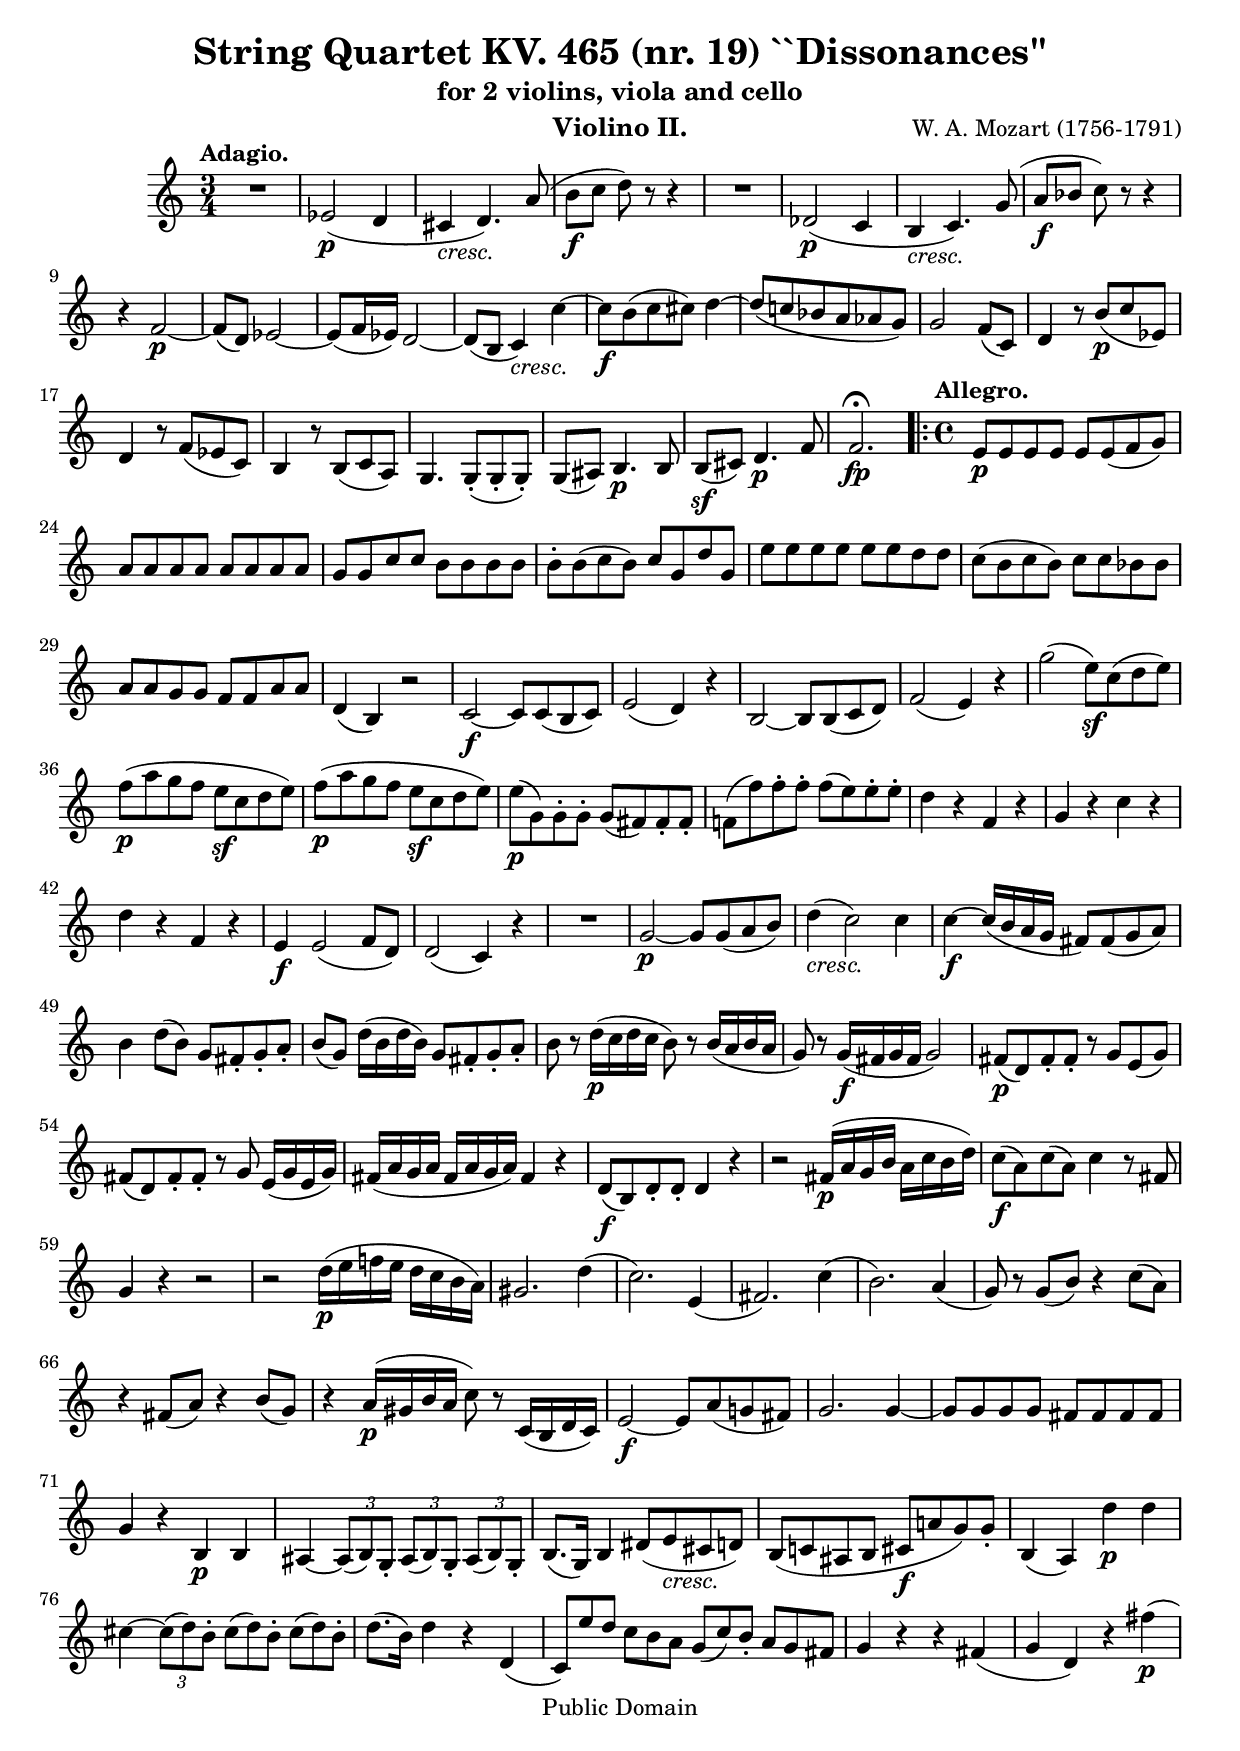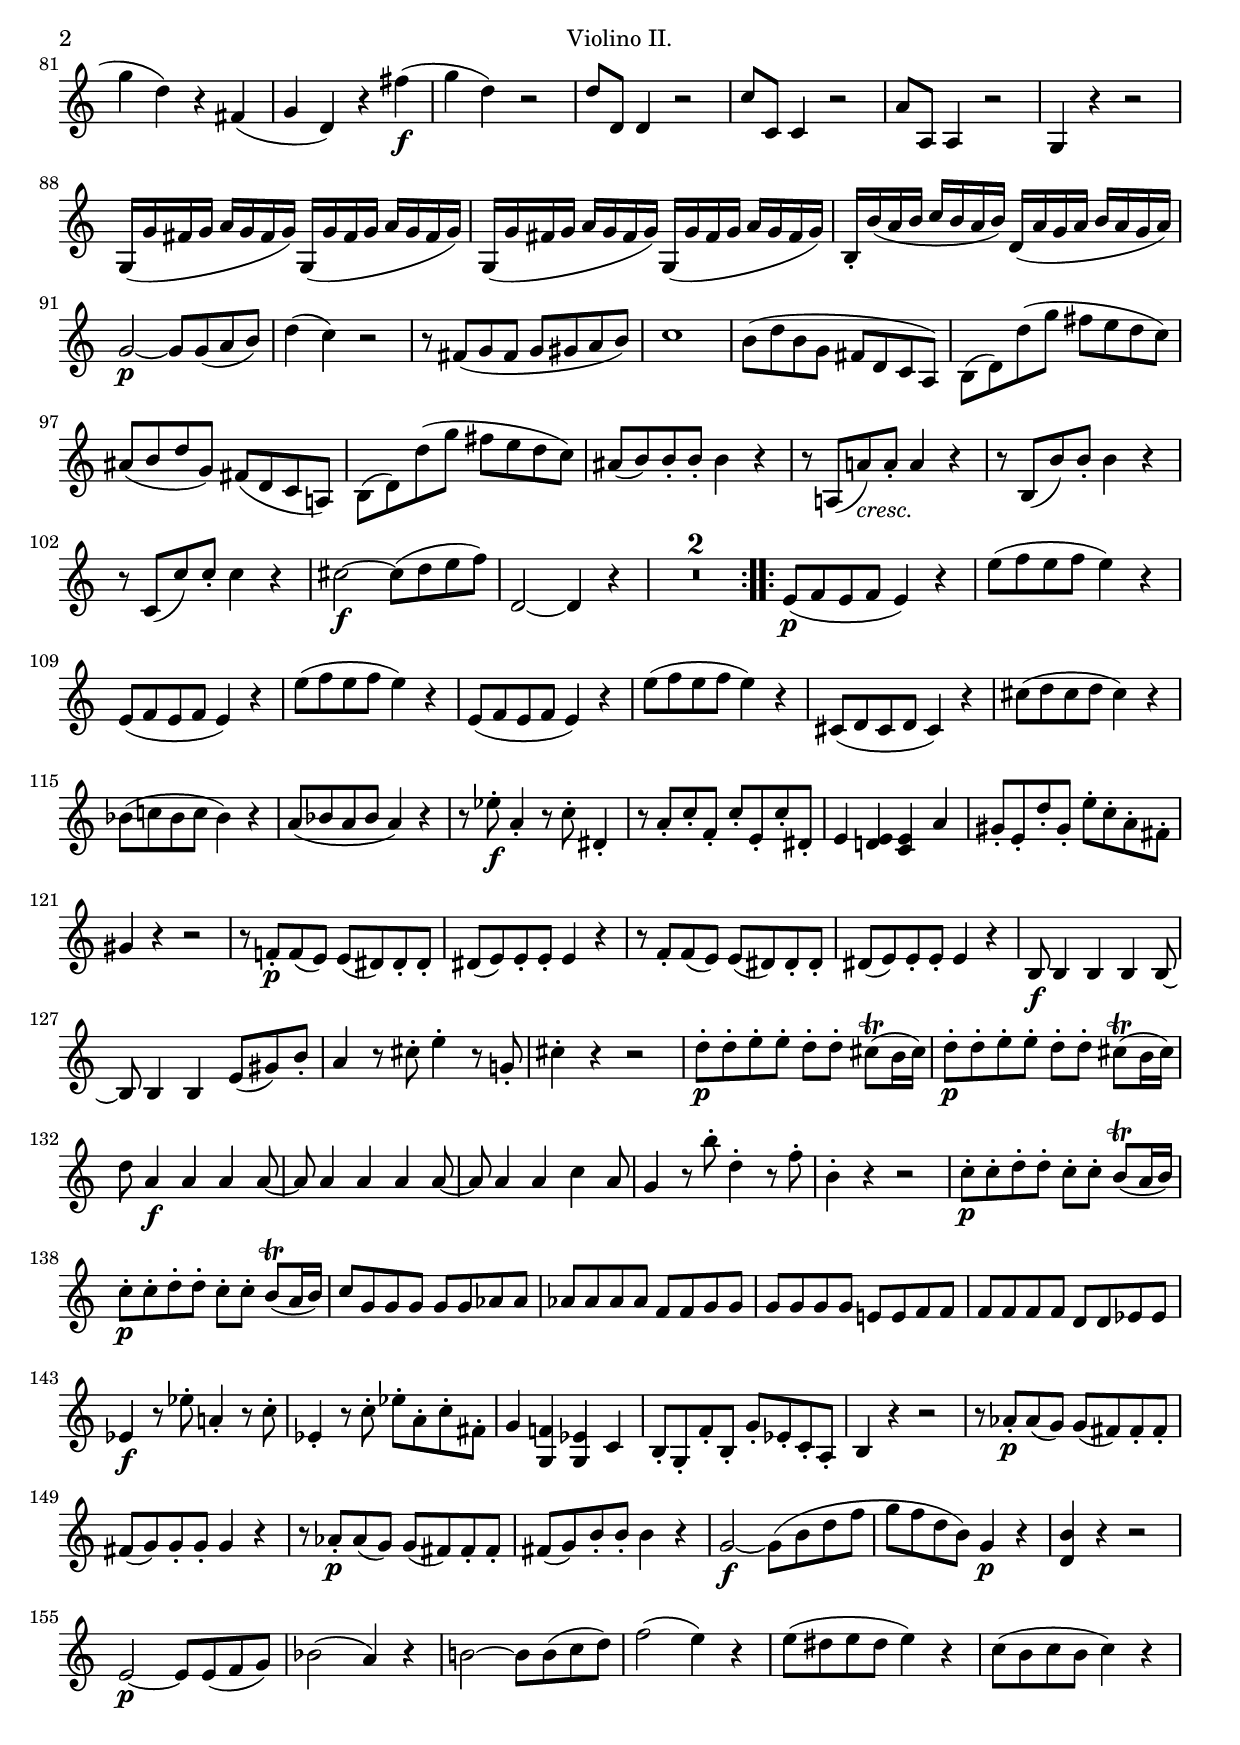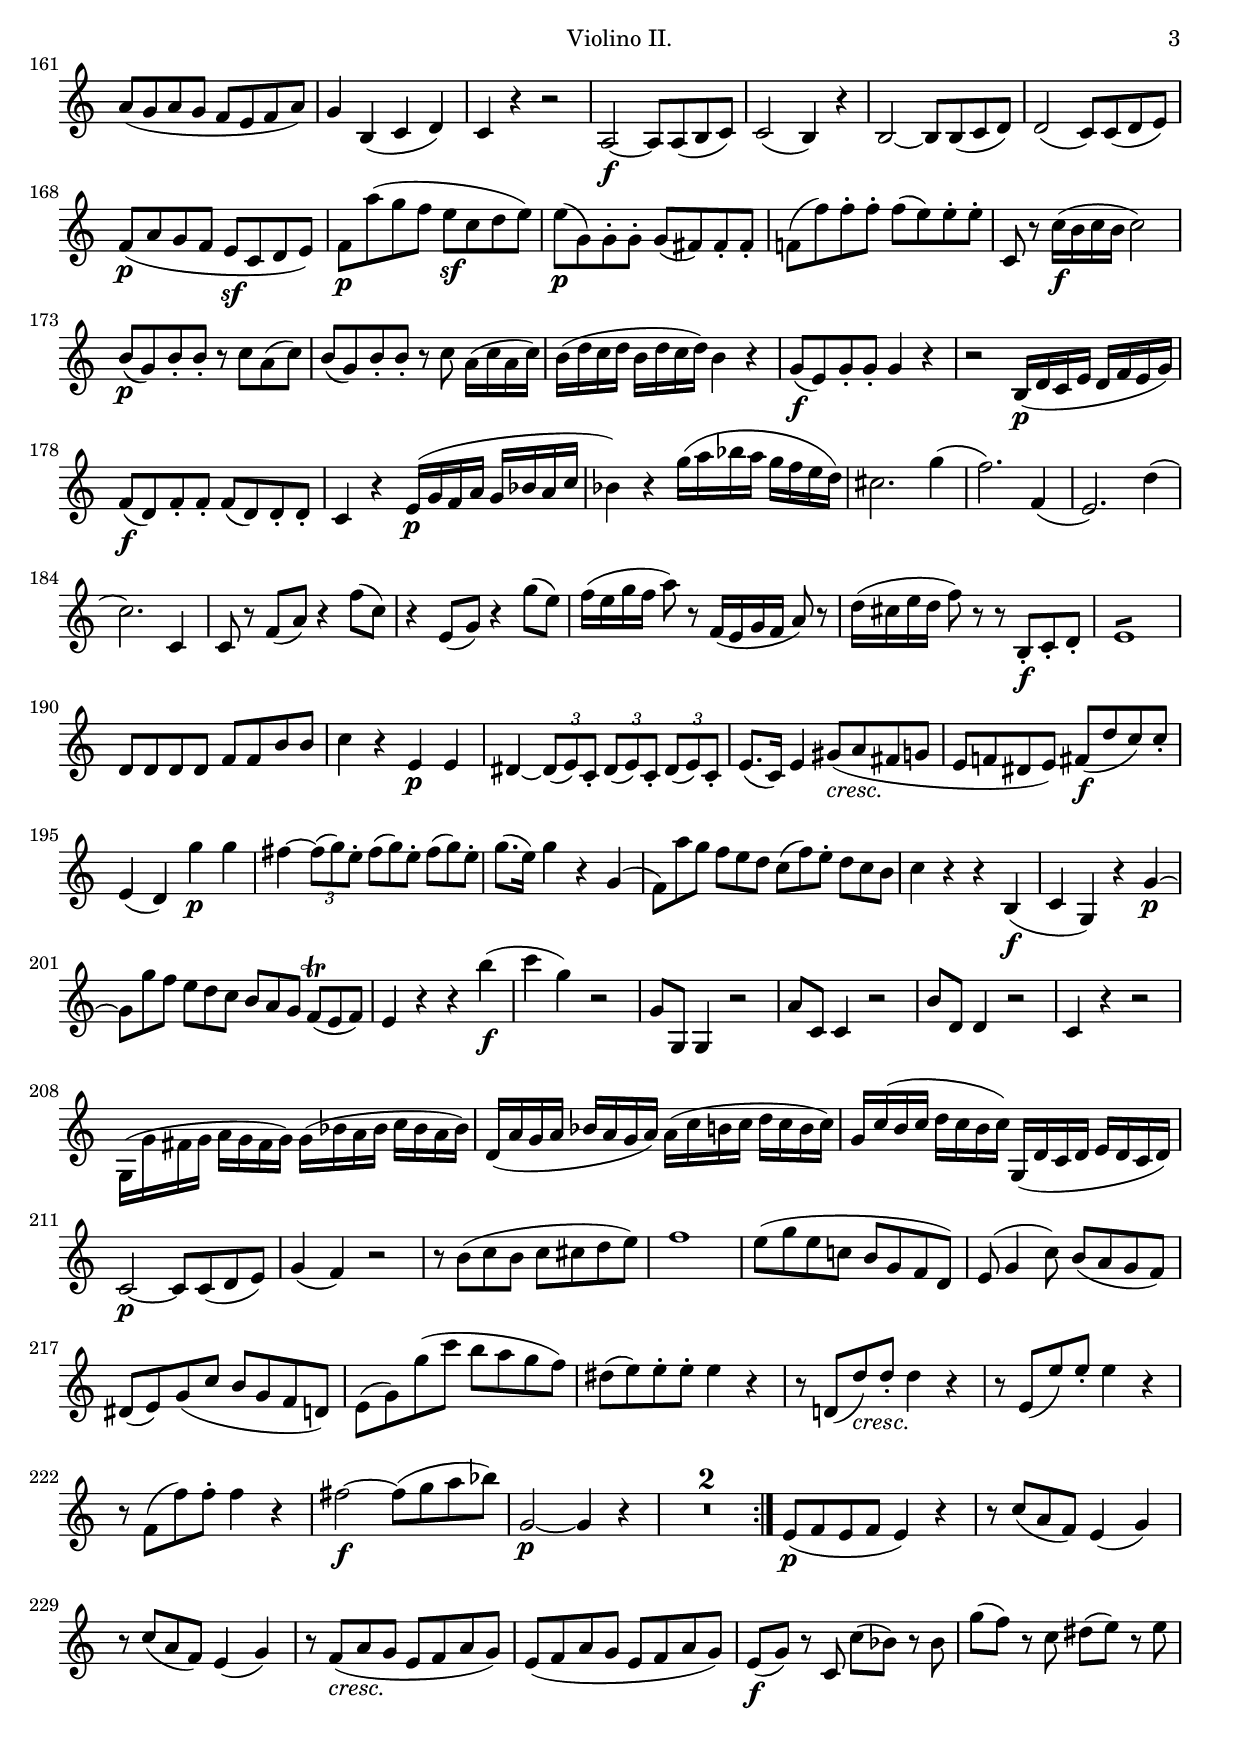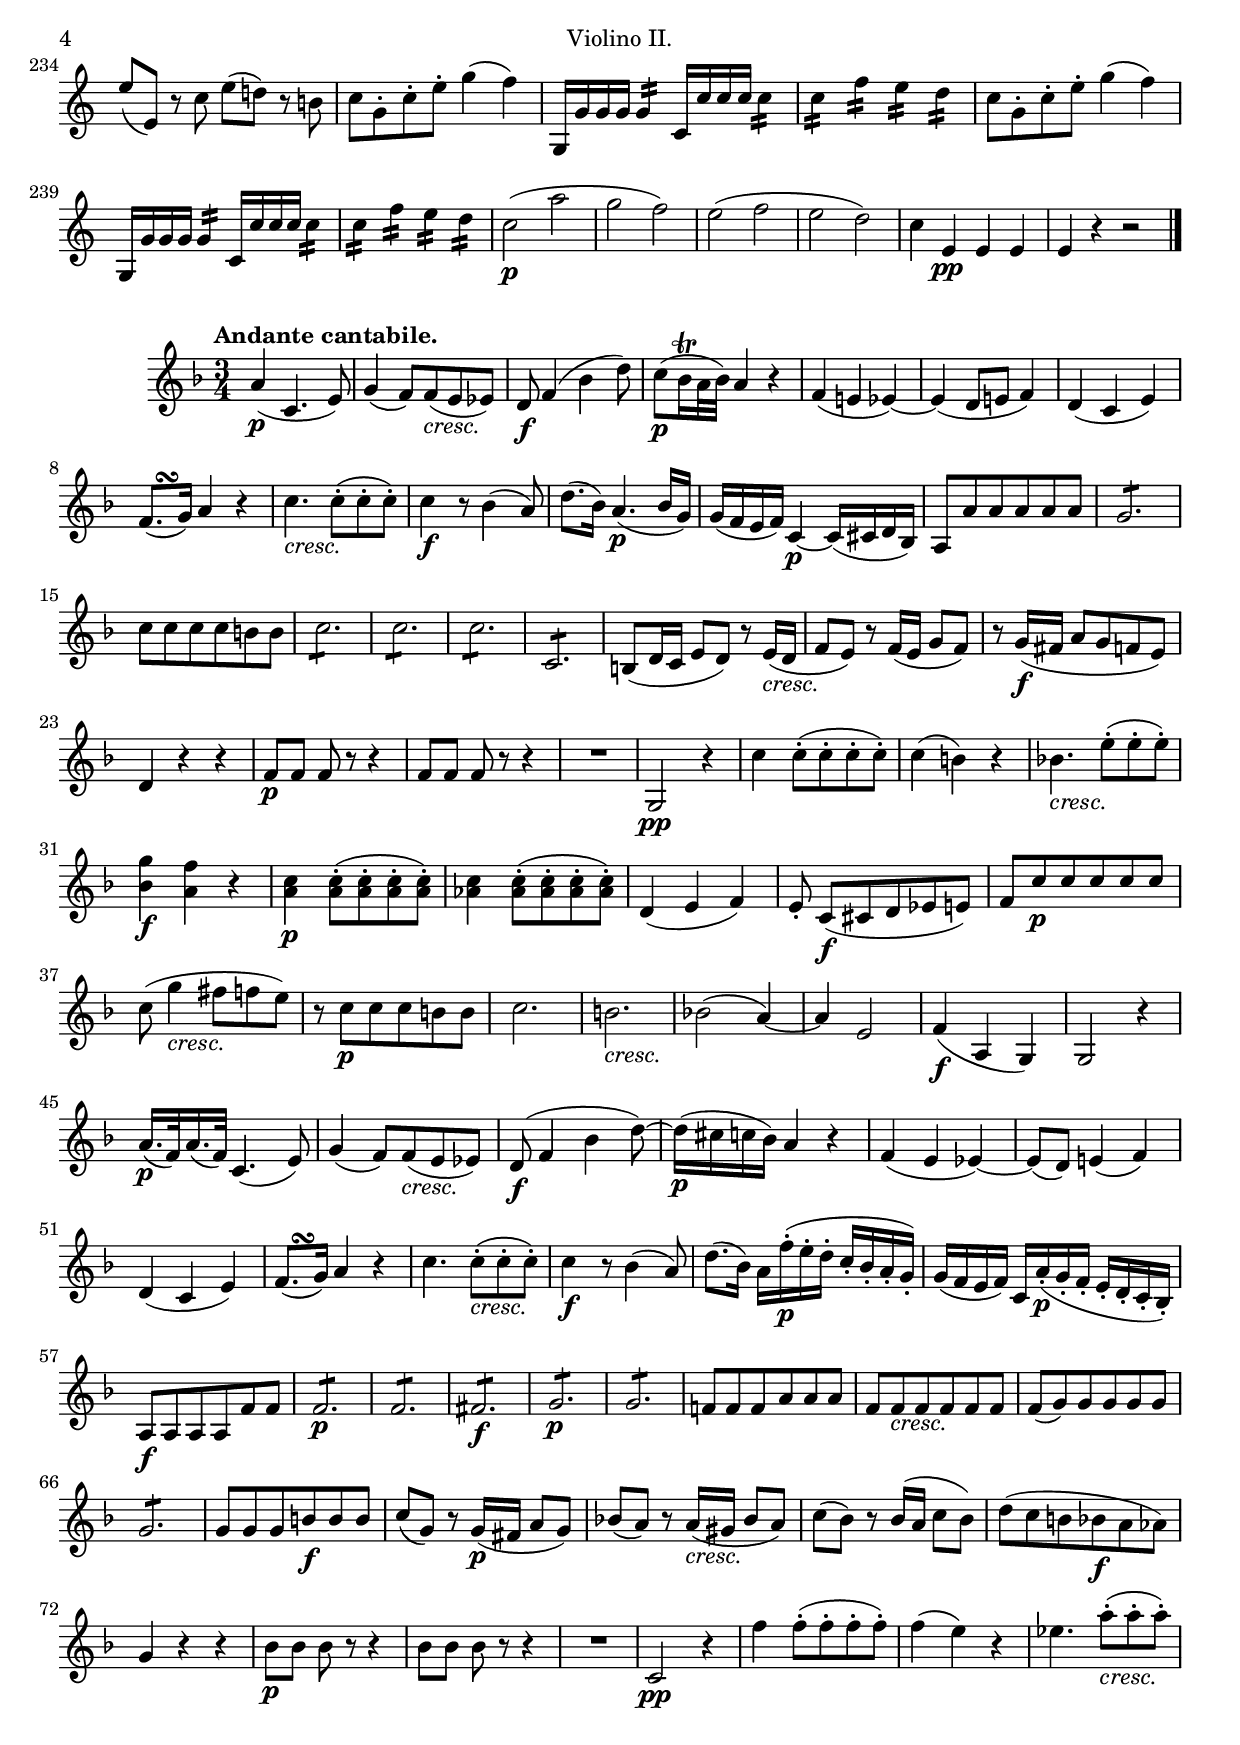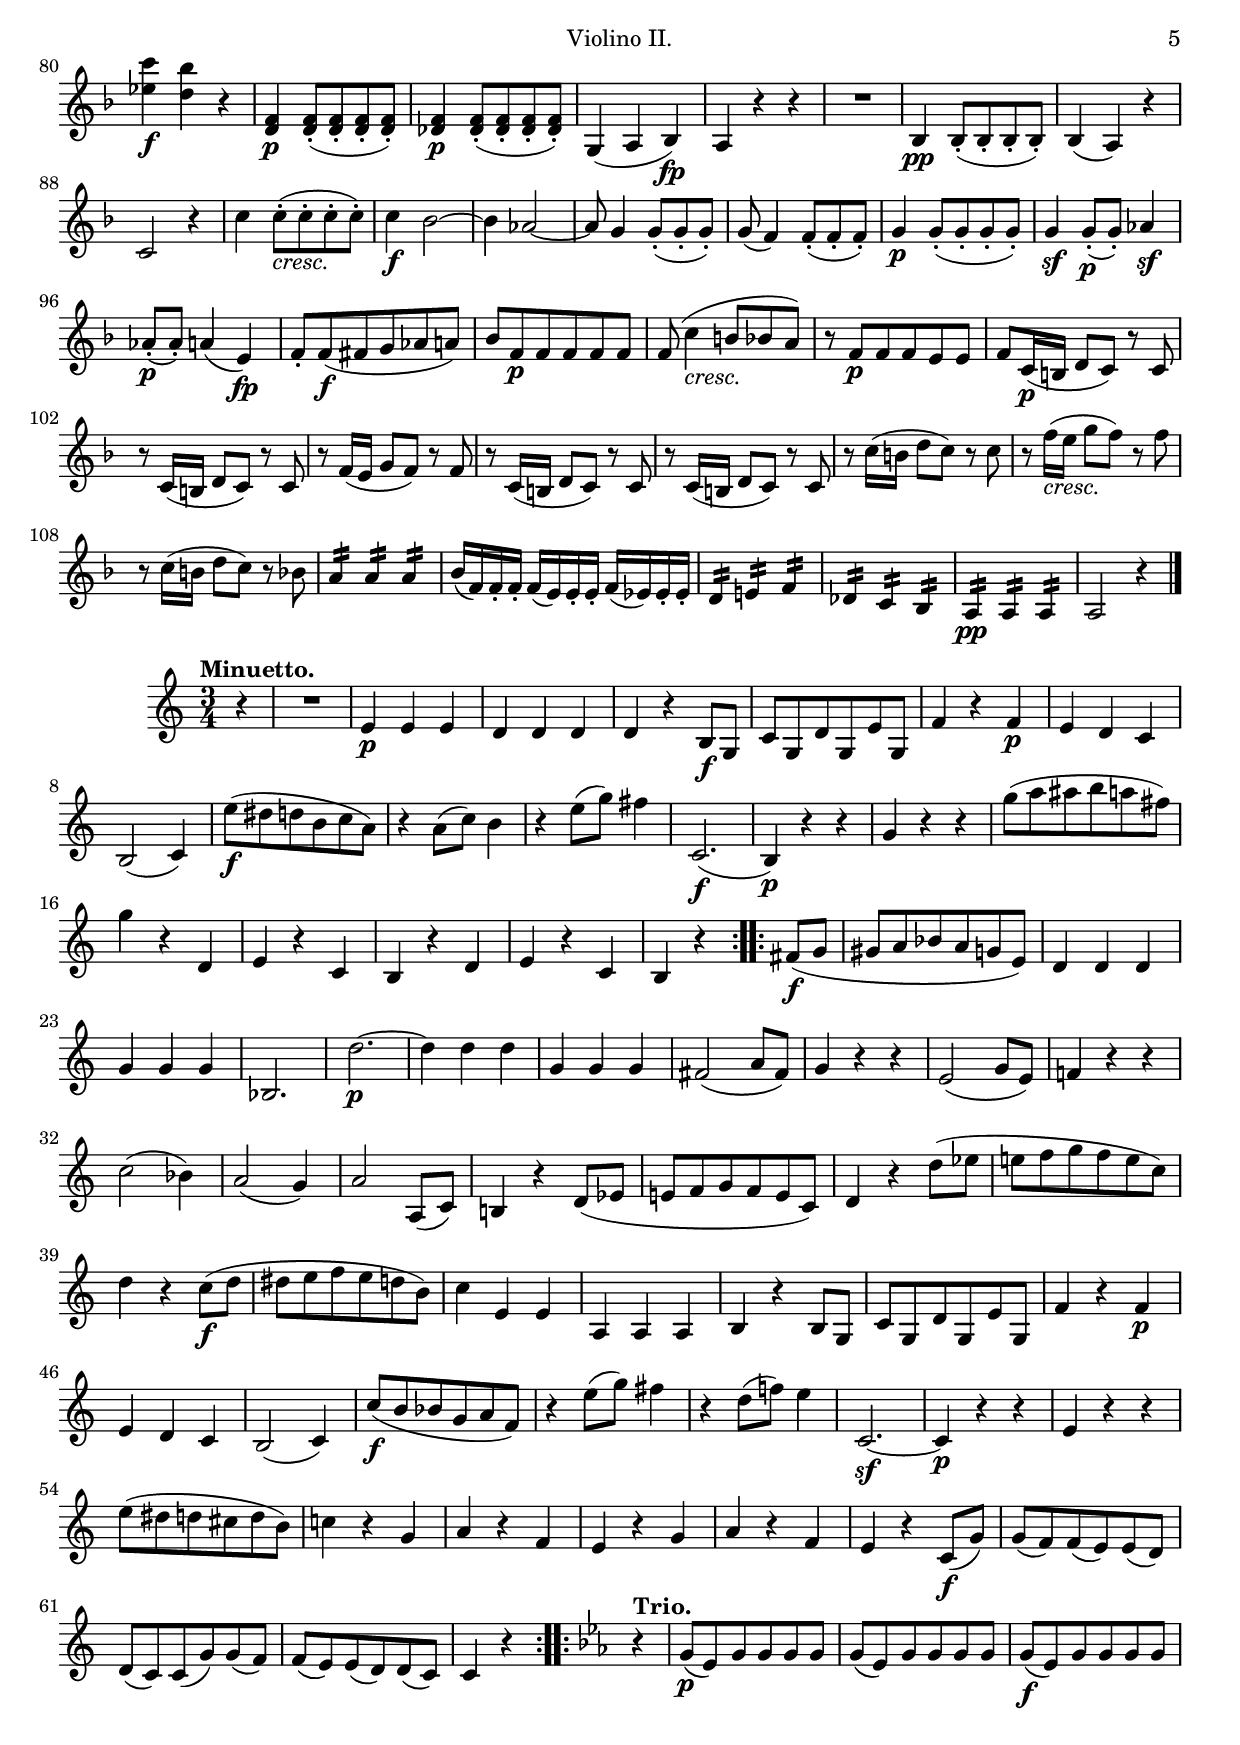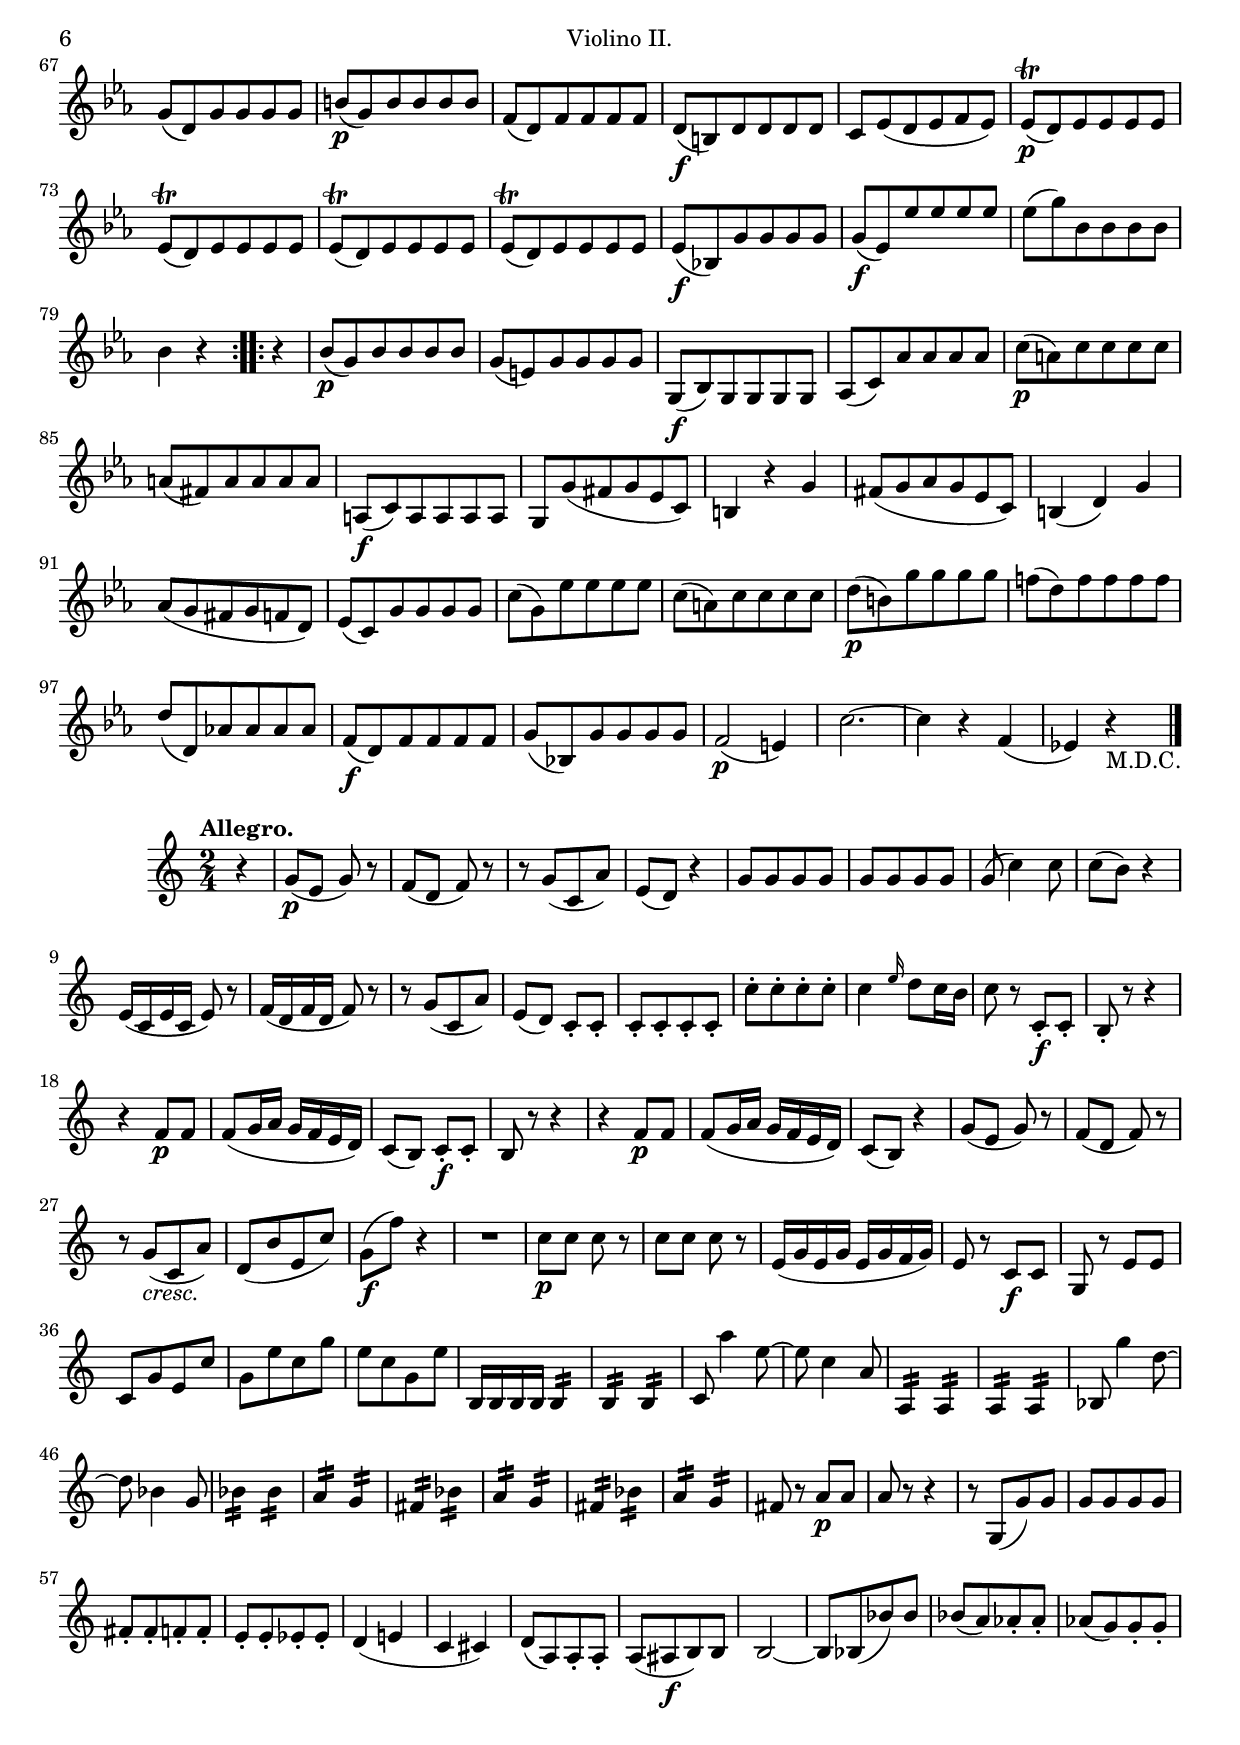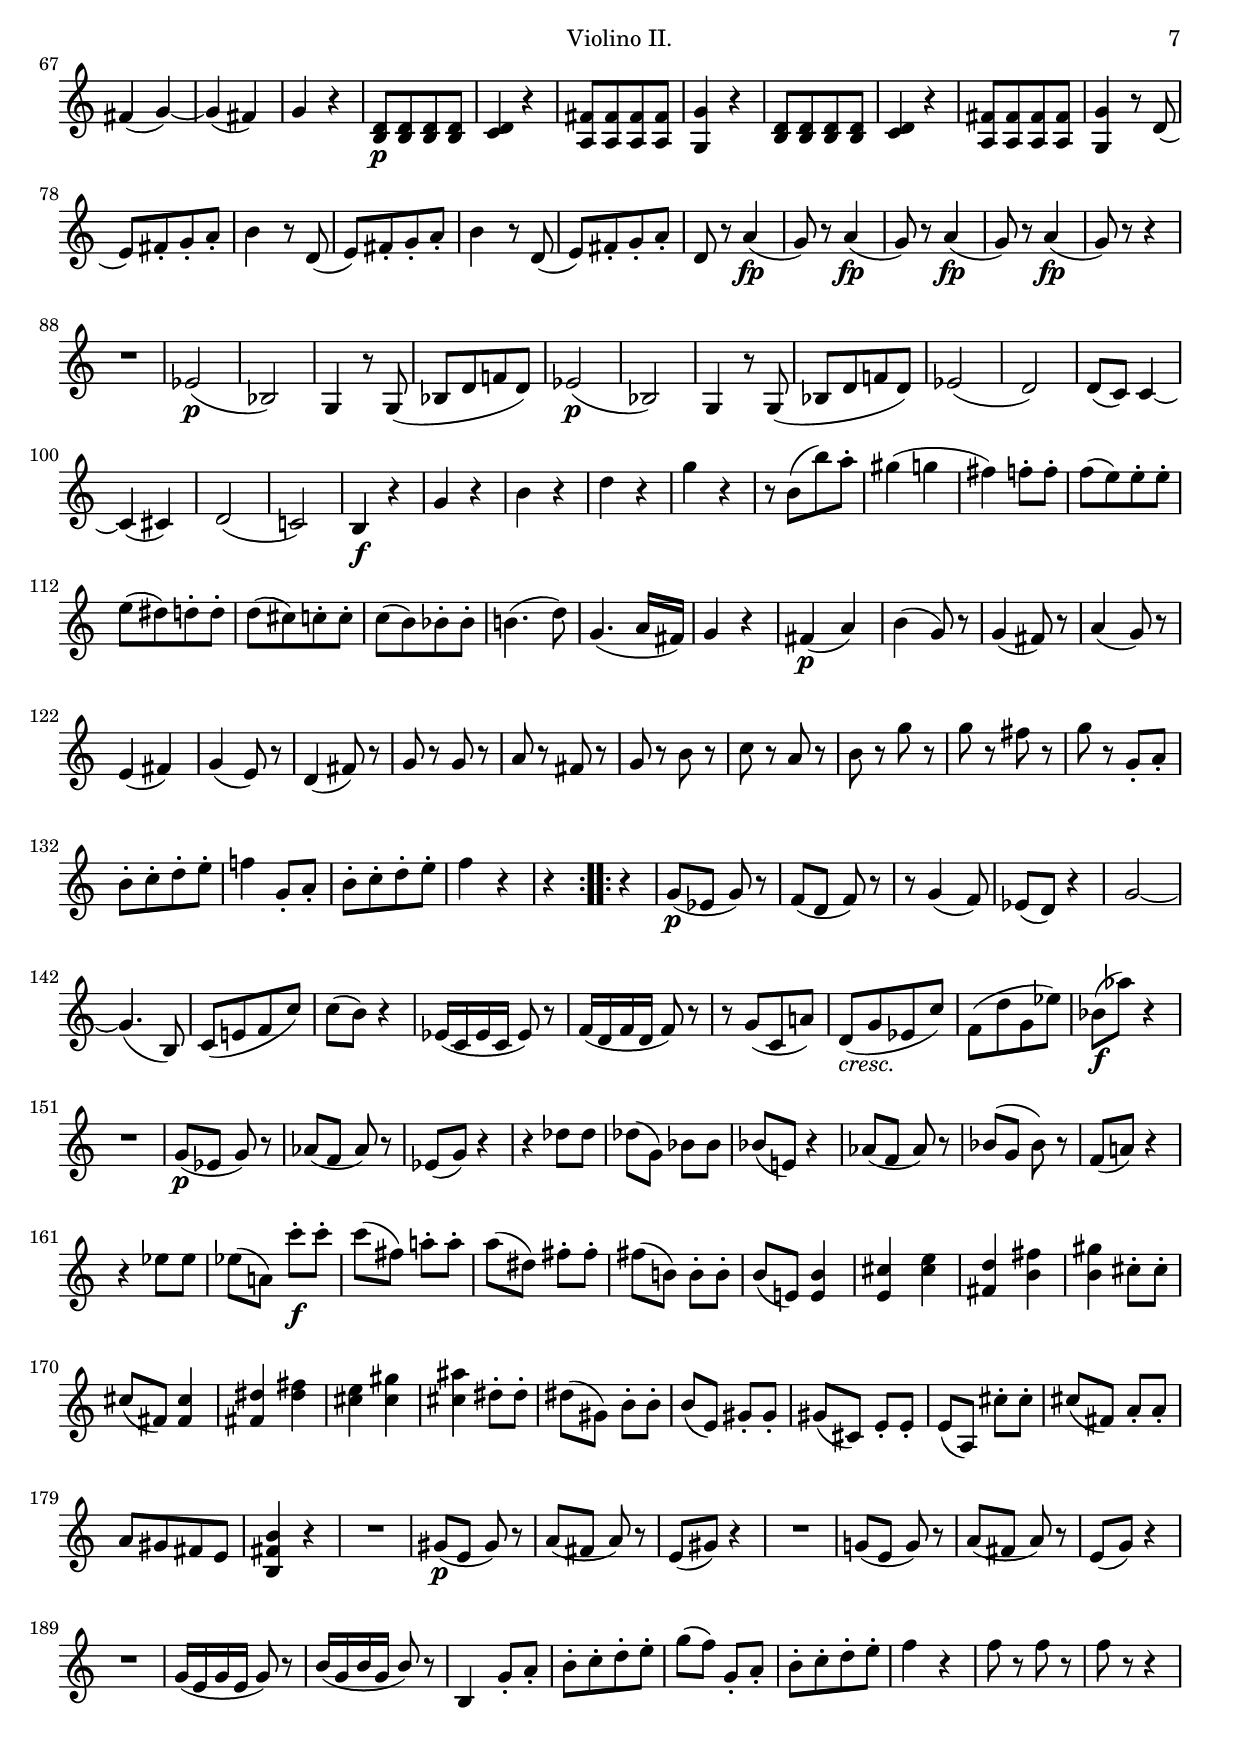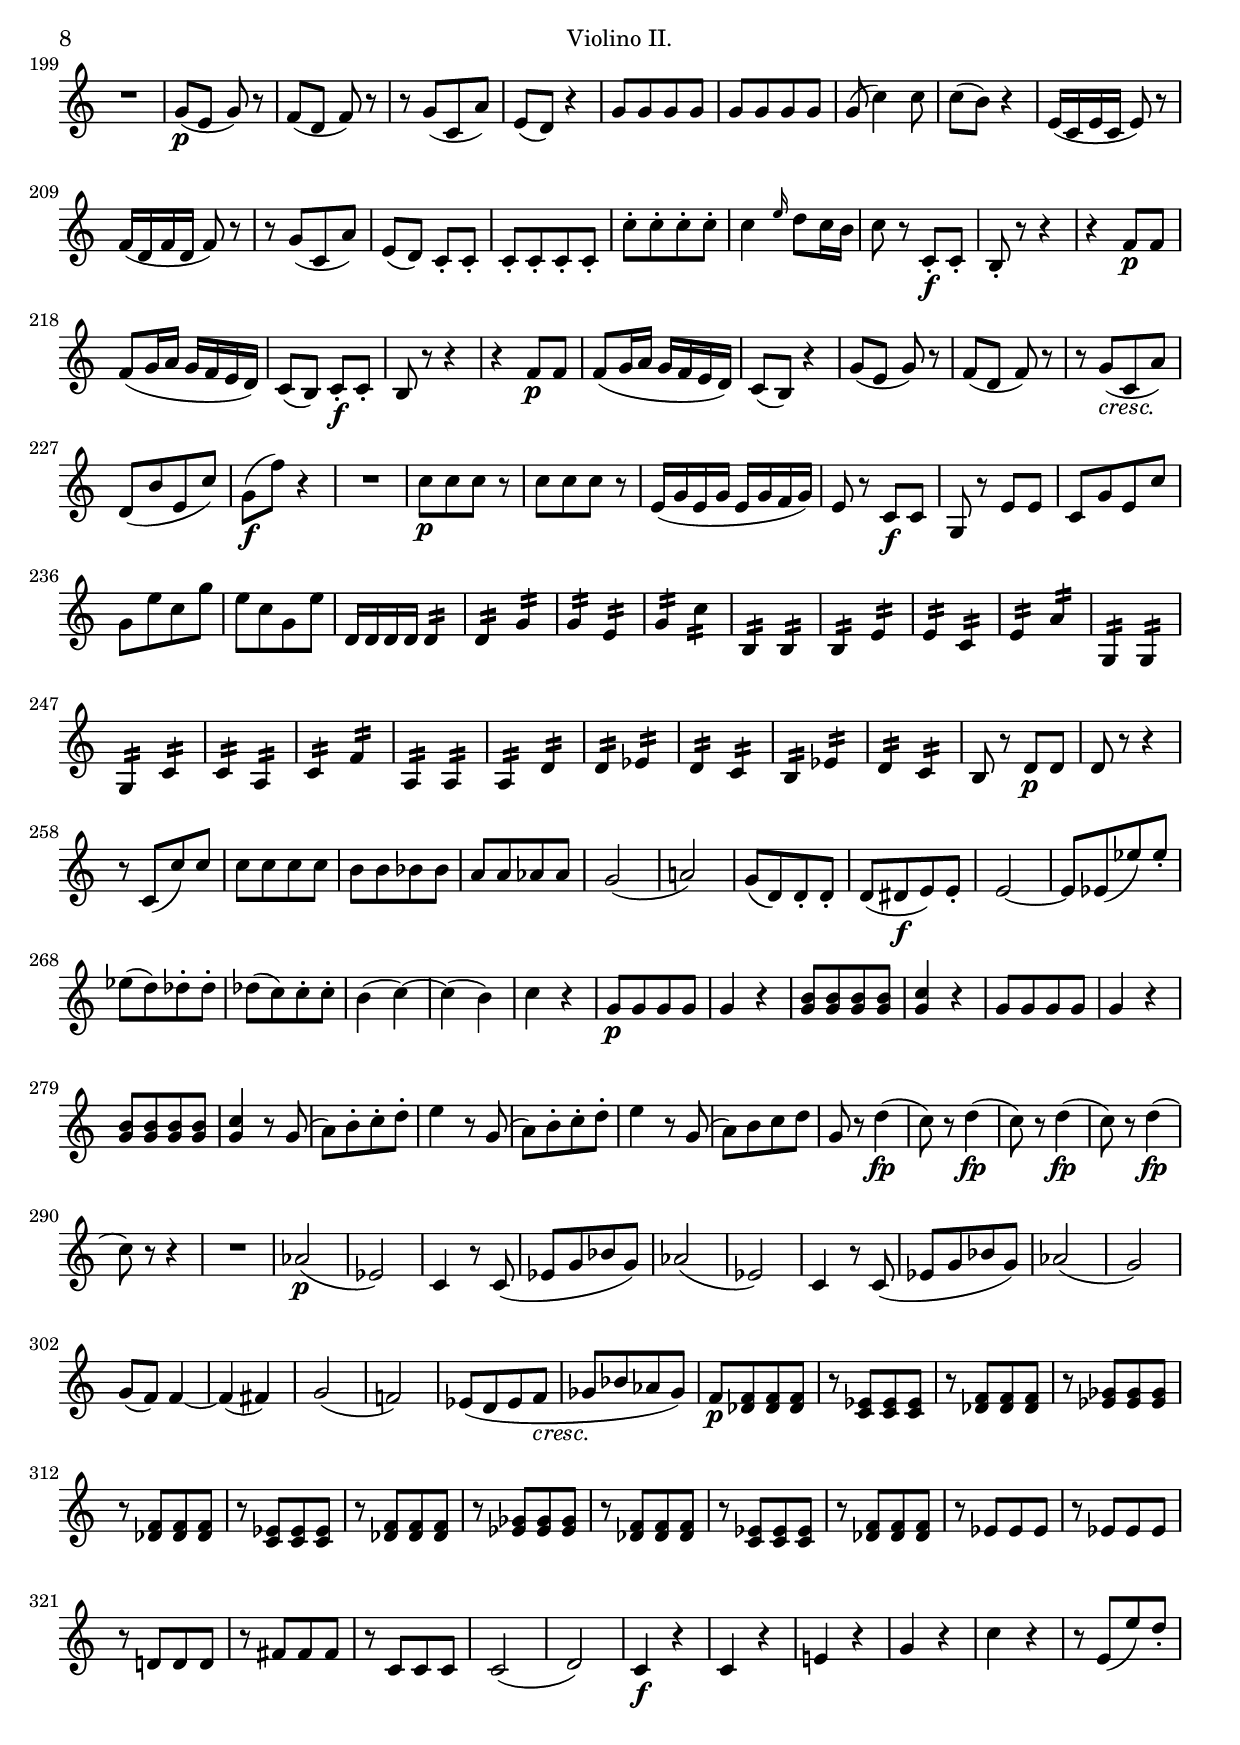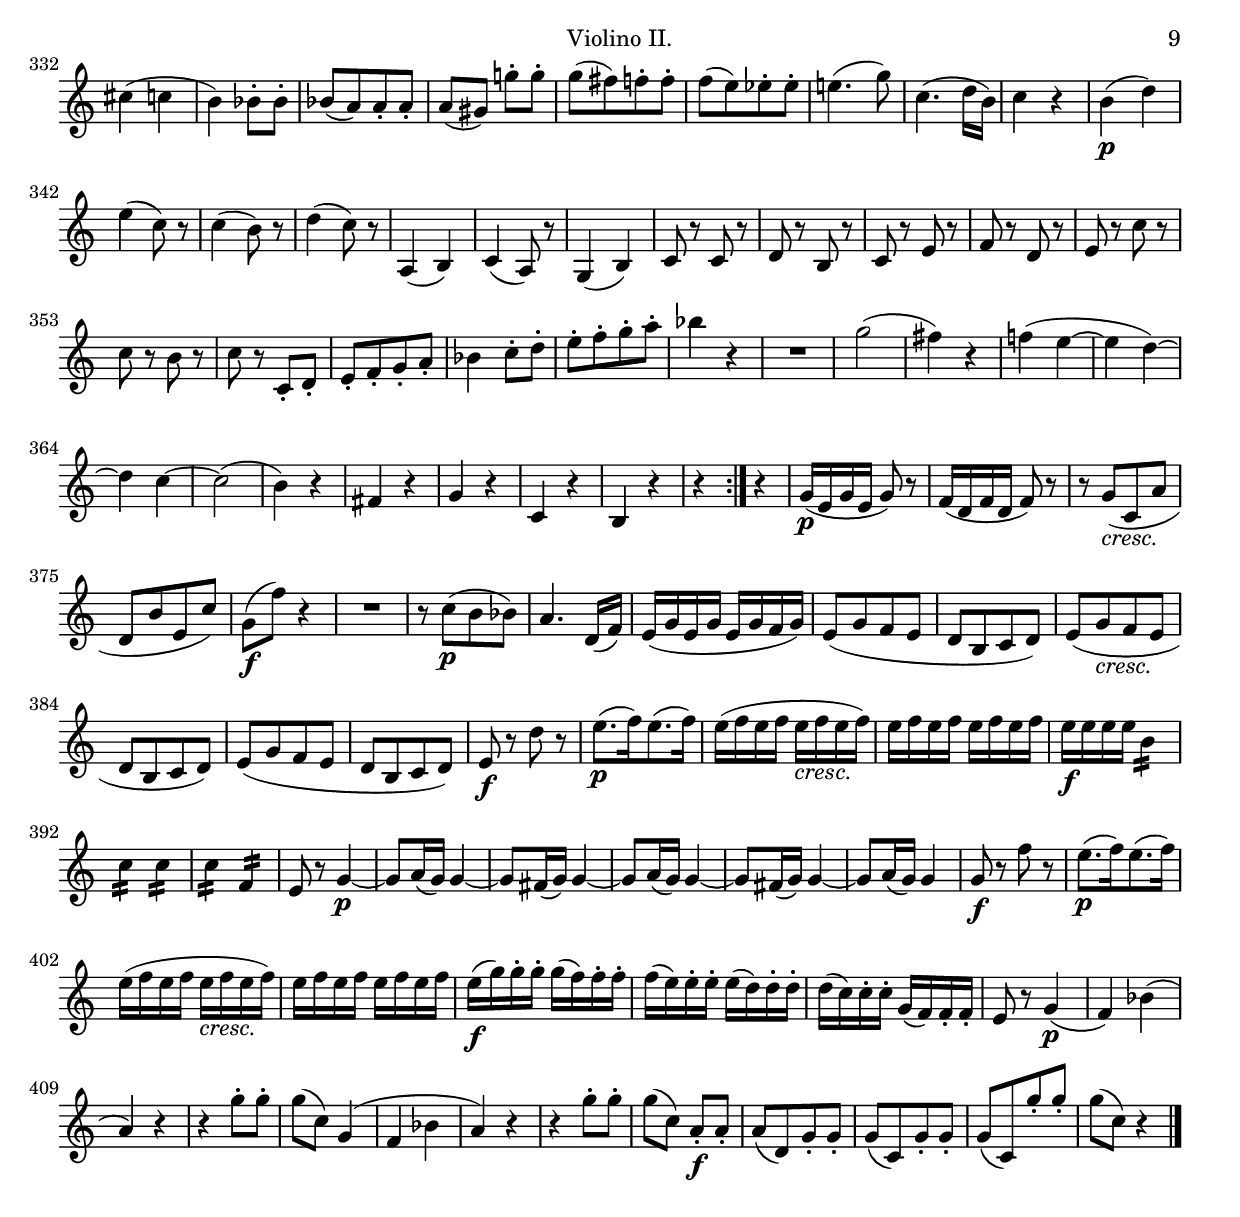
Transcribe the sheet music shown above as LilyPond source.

% -*- LilyPond -*-

\version "2.16.0"

\include "defs.ily"

\header {
    instrument = "Violino II."
}

\layout {
    \compressFullBarRests
}

\version "2.16.0"

violinIIFirstMov =  \relative es' {
    \key c \major
    \clef violin

    \noTupletBracket
    \set tupletSpannerDuration = #(ly:make-moment 1 4)

    R2.
    |  es2(\p d4
    |  cis-\cresc  d4.) a'8(
    |  b[\f c]  d) r r4
    | R2.
    |  des,2(\p c4
    |  b-\cresc  c4.) g'8(
    |  a[\f bes]  c) r r4
    | r4 f,2\p ~

% 10
    |  f8[(  d)] es2 ~
    |  es8[( f16  es)] d2 ~
    |  d8[( b]   c4)-\cresc c' ~
    |  c8[\f b( c  cis)] d4 ~
    |  d8[( c! bes a as  g)]
    | g2  f8[(  c)]
    | d4 r8  b'[(\p c  es,)]
    | d4 r8  f[( es  c)]
    | b4 r8  b[( c  a)]
    | g4.   g8[(-. g-.  g)-.]

% 20
    |  g[(  ais)] b4.\p b8
    |  b[(\sf  cis)] d4.\p f8
    | f2.\fp\fermata

    \time 4/4

    \repeat volta 2 {
        |  e8[\p e e e]  e[ e( f  g)]
	|  a[ a a a]  a[ a a a]
	|  g[ g c c]  b[ b b b]
	|  b8[-. b( c  b)]  c[ g d' g,]
	|  e'[ e e e]  e[ e d d]
	|  c8[( b c  b)]  c[ c bes bes]
	|  a[ a g g]  f[ f a a]

% 30
	| d,4(  b) r2
	| c2\f ~  c8[ c( b  c)]
	| e2(  d4) r
	| b2 ~  b8[ b( c  d)]
	| f2(  e4) r
	| g'2(   e8)[\sf c( d  e)]
	|  f[(\p a g f]  e[\sf c d  e)]
	|  f[(\p a g f]  e[\sf c d  e)]
	|  e[(\p  g,) g-. g-.]  g[(  fis) fis-. fis-.]
	|  f![(  f') f-. f-.]  f[(  e) e-. e-.]

% 40
	| d4 r f, r
	| g r c r
	| d r f, r
	| e\f e2(  f8[  d)]
	| d2(  c4) r
	| R1
	| g'2\p ~  g8[ g( a  b)]
	|  d4(-\cresc  c2) c4
	| c\f ~  c16[( b a g]   fis8)[ fis( g  a)]
	| b4  d8[(  b)]  g[ fis-. g-. a-.]

% 50
	|  b[(  g)]  d'16[( b d  b)]  g8[ fis-. g-. a-.]
	| b r  d16[(\p c d c]  b8) r  b16[( a b a]
	|  g8) r   g16[(\f fis g fis]  g2)
	|   fis8[(\p   d) fis-. fis-.] r  g[ e(  g)]
	|  fis[(  d) fis-. fis-.] r g  e16[( g e  g)]
	|  fis[( a g a]  fis[ a g  a)] fis4 r
	|   d8[(\f  b) d-. d-.] d4 r
	| r2  fis16[(\p a g b]  a[ c b  d)]
	|  c8[(\f  a) c(  a)] c4 r8 fis,
	| g4 r r2

% 60
	| r2  d'16[(\p e f! e]  d[ c b  a)]
	| gis2. d'4(
	|  c2.) e,4(
	|  fis2.) c'4(
	|  b2.) a4(
	|  g8) r  g[(  b)] r4  c8[(  a)]
	| r4  fis8[(  a)] r4  b8[(  g)]
	| r4  a16[(\p gis b a]  c8) r  c,16[( b d  c)]
	| e2\f ~  e8[ a( g!  fis)]
	| g2. g4 ~

% 70
	|  g8[ g g g]  fis[ fis fis fis]
	| g4 r b,\p b
	| ais ~ \times 2/3 {  ais8[(  b) g-.]  ais8[(  b) g-.]  ais8[(  b) g-.] }
	|  b8.[(  g16)] b4  dis8[(  e-\cresc cis  d)]
	|  b[( c! ais b]  cis[\f a'!  g) g-.]
	| b,4(  a) d'\p d
	| cis ~ \times 2/3 {  cis8[(  d) b-.] \noTupletNum  cis[(  d) b-.]
           cis[(  d) b-.] }
	|  d8.[(  b16)] d4 r d,(
	| \times 2/3 {   c8)[ e' d]  c[ b a]  g[(  c) b-.]  a[ g fis] }
	| \tupletNum g4 r r fis(

% 80
	| g  d) r fis'(\p
	| g  d) r fis,(
	| g  d) r fis'(\f
	| g  d) r2
	|  d8[ d,] d4 r2
	|  c'8[ c,] c4 r2
	|  a'8[ a,] a4 r2
	| g4 r r2 \stemUp \slurDown
	|  g16[( g' fis g]  a[ g fis  g)]  g,[( g' fis g]  a[ g fis  g)]
	|  g,[( g' fis g]  a[ g fis  g)]  g,[( g' fis g]  a[ g fis  g)]

% 90
	|  b,[-. b'( a b]  c[ b a  b)]  d,[( a' g a]  b[ a g  a)] \slurNeutral
          \stemNeutral
	| g2\p ~  g8[ g( a  b)]
	| d4(  c) r2
	| r8  fis,[( g fis]  g[ gis a  b)]
	| c1
	|  b8[( d b g]  fis[ d c  a)]
	| \stemDown  b[(  d) d'( g]  fis[ e d  c)]  \stemNeutral
	|  ais[( b d  g,)]  fis[( d c  a!)]
	| \stemDown  b[(  d) d'( g]  fis[ e d  c)] \stemNeutral
	|  ais[(  b) b-. b-.] b4 r

% 100
	| r8  a,![(   a'!)-\cresc a-.] a4 r
	| r8  b,[(  b') b-.] b4 r
	| r8  c,[(  c') c-.] c4 r
	| cis2\f ~  cis8[( d e  f)]
	| d,2 ~ d4 r
	| R1*2
    }

    \repeat volta 2 {
        |   e8[(\p f e f]  e4) r
	|  e'8[( f e f]  e4) r
	|  e,8[( f e f]  e4) r

% 110
	|  e'8[( f e f]  e4) r
	|  e,8[( f e f]  e4) r
	|  e'8[( f e f]  e4) r
	|  cis,8[( d cis d]  cis4) r
	|  cis'8[( d cis d]  cis4) r
	|  bes8[( c! bes c]  bes4) r
	|  a8[( bes a bes]  a4) r
	| r8 es'8-.\f a,4-. r8 c-. dis,4-.
	| r8  a'[-. c-. f,-.]  c'[-. e,-. c'-. dis,-.]
	| e4 <d! e> <c e> a'

% 120
	|  gis8[-. e-. d'-. gis,-.]  e'[-. c-. a-. fis-.]
	| gis4 r r2
	| r8  f![-.\p f(  e)]  e[(  dis) dis-. dis-.]
	|  dis[(  e) e-. e-.] e4 r
	| r8  f[-. f(  e)]  e[(  dis) dis-. dis-.]
	|  dis[(  e) e-. e-.] e4 r
	| b8\f b4 b b b8 ~
	| b b4 b  e8[(  gis) b-.]
	| a4 r8 cis-. e4-. r8 g,!-.
	| cis4-. r r2

% 130
	|  d8[-.\p d-. e-. e-.]  d[-. d-.]  cis[(\trill b16  cis)]
	|  d8[-.\p d-. e-. e-.]  d[-. d-.]  cis[(\trill b16  cis)]
	| d8 a4\f a a a8 ~
	| a a4 a a a8 ~
	| a a4 a c a8
	| g4 r8 b'-. d,4-. r8 f-.
	| b,4-. r r2
	|  c8[-.\p c-. d-. d-.]  c[-. c-.]  b[(\trill a16  b)]
	|  c8[-.\p c-. d-. d-.]  c[-. c-.]  b[(\trill a16  b)]
	|  c8[ g g g]  g[ g as as]

% 140
	|  as[ as as as]  f[ f g g]
	|  g[ g g g]  e![ e f f]
	|  f[ f f f]  d[ d es es]
	| es4\f r8 es'8-. a,!4-. r8 c-.
	| es,4-. r8 c'-.  es[-. a,-. c-. fis,-.]
	| g4 <g, f'!> <g es'> c
	|  b8[-. g-. f'-. b,-.]  g'[-. es-. c-. a-.]
	| b4 r r2
	| r8  as'8[-.\p as(  g)]  g[(  fis) fis-. fis-.]
	|  fis[(  g) g-. g-.] g4 r

% 150
	| r8  as8[-.\p as(  g)]  g[(  fis) fis-. fis-.]
	|  fis[(  g) b-. b-.] b4 r
	| g2\f ~  g8[( b d f]
	|  g[ f d  b)] g4\p r
	| <d b'> r r2
	| e2\p ~  e8[ e( f  g)]
	| bes2(  a4) r
	| b!2 ~  b8[ b( c  d)]
	| f2(  e4) r
	|  e8[( dis e dis]  e4) r

% 160
	|  c8[( b c b]  c4) r
	|  a8[( g a g]  f[ e f  a)]
	| g4 b,( c  d)
	| c r r2
	| a2\f ~  a8[ a( b  c)]
	| c2(  b4) r
	| b2 ~  b8[ b( c  d)]
	| d2(   c8)[ c( d  e)]
	|   f[(\p a g f]   e[\sf c d  e)]
	|  f[\p a'( g f]  e[\sf c d  e)]

% 170
	|  e[(\p  g,) g-. g-.]  g[(  fis) fis-. fis-.]
	|  f![(  f') f-. f-.]  f[(  e) e-. e-.]
	| c, r  c'16[(\f b c b]  c2)
	|  b8[(\p  g) b-. b-.] r  c[ a(  c)]
	|  b[(  g) b-. b-.] r c  a16[( c a  c)]
	|  b[( d c d]  b[ d c  d)] b4 r
	|   g8[(\f  e) g-. g-.] g4 r
	| r2   b,16[(\p d c e]  d[ f e  g)]
	|   f8[(\f  d) f-. f-.]  f[(  d) d-. d-.]
	| c4 r  e16[(\p g f a]  g[ bes a c]

% 180
	|  bes4) r  g'16[( a bes a]  g[ f e  d)]
	| cis2. g'4(
	|  f2.) f,4(
	|  e2.) d'4(
	|  c2.) c,4
	| c8 r  f[(  a)] r4  f'8[(  c)]
	| r4  e,8[(  g)] r4  g'8[(  e)]
	|  f16[( e g f]  a8) r  f,16[( e g f]  a8) r
	|  d16[( cis e d]  f8) r r  b,,[-.\f c-. d-.]
	| e1:8

% 190
	|  d8[ d d d]  f[ f b b]
	| c4 r e,\p e
	| dis ~ \times 2/3 {  dis8[(  e) c-.]  dis8[(  e) c-.]  dis8[(  e) c-.] }
	|  e8.[(  c16)] e4   gis8[(-\cresc a fis g]
	|  e[ f! dis  e)]  fis[(\f d'  c) c-.]
	| e,4(  d) g'\p g
	| fis ~ \times 2/3 {  fis8[(  g) e-.] \noTupletNum  fis[(  g) e-.]
           fis[(  g) e-.] }
	|  g8.[(  e16)] g4 r g,(
	| \times 2/3 {   f8)[ a' g]  f[ e d]  c[(  f) e-.]  d[ c b] }
	| c4 r r b,(\f

% 200
	| c  g) r g'\p ~
	| \times 2/3 {  g8[ g' f]  e[ d c]  b[ a g]  f[(\trill e  f)] }
	| e4 r r b''(\f
	| c  g) r2
	|  g,8[ g,] g4 r2
	|  a'8[ c,] c4 r2
	|  b'8[ d,] d4 r2
	| c4 r r2
	| \stemDown  g16[( g' fis g]  a[ g fis  g)]  g[( bes a bes]  c[ bes
          a  bes)] \stemNeutral
	|  d,[( a' g a]  bes[ a g  a)]  a[( c b c]  d[ c b  c)]

% 210
	|  g[ c( b c]  d[ c b  c)]  g,[( d' c d]  e[ d c  d)]
	|  c2\p ~  c8[ c( d  e)]
	| g4(  f) r2
	| r8  b[( c b]  c[ cis d  e)]
	| f1
	|  e8[( g e c!]  b[ g f  d)]
	|  e( g4  c8)  b[( a g  f)]
	|  dis[(  e) g( c]  b[ g f  d)]
	|  e[(  g) g'( c]  b[ a g  f)]
	|  dis[(  e) e-. e-.] e4 r

% 220
	| r8  d,![(   d')-\cresc d-.] d4 r
	| r8  e,[(  e') e-.] e4 r
	| r8  f,[(  f') f-.] f4 r
	| fis2\f ~  fis8[( g a  bes)]
	| g,2\p ~ g4 r
	| R1*2
    }

      e8[(\p f e f]  e4) r
    | r8  c'[( a  f)] e4(  g)
    | r8  c[( a  f)] e4(  g)

% 230
    | r8   f[(-\cresc a g]  e[ f a  g)]
    |  e[( f a g]  e[ f a  g)]
    |  e[(\f  g)] r c,  c'[(  bes)] r bes
    |  g'[(  f)] r c  dis[(  e)] r e
    |  e[(  e,)] r c'  e[(  d!)] r b!
    |  c[ g-. c-. e-.] g4(  f)
    |  g,,16[ g' g g] g4:16  c,16[ c' c c] c4:16
    | c4:16 f4:16 e4:16 d4:16
    |  c8[ g-. c-. e-.] g4(  f)
    |  g,,16[ g' g g] g4:16  c,16[ c' c c] c4:16

% 240
    | c4:16 f4:16 e4:16 d4:16
    | c2(\p a'
    | g  f)
    | e( f
    | e  d)
    | c4 e,\pp e e
    | e r r2 \bar "|."
}


\score {
    \context Staff <<
	\set Staff.autoBeaming = ##f
        \set Staff.midiInstrument = #"violin"

	\time 3/4

	\violinIIFirstMov
	\context Voice = "markings" { \markingsI }
    >>

    
  \midi {
    \tempo 4 = 40
    }



    \layout { }
}

\version "2.16.0"

violinIISecondMov =  \relative a' {
    \key f \major
    \clef violin

    \noTupletBracket

     a4(\p c,4.  e8)
    | g4(   f8)[  f(-\cresc e  es)]
    | d\f f4( bes  d8)
    |  c8[(\p  bes16\trill a32  bes)] a4 r
    | f( e!  es) ~
    | es(  d8[ e]  f4)
    | d( c  e)
    | << {  f8.[(  g16)] } { s8  s8^\turn } >>
      a4 r
    | c4.-\cresc   c8[(-. c-.  c)-.]

% 10
    | c4\f r8 bes4(  a8)
    |  d8.[(  bes16)] a4.(\p  bes16[  g)]
    |  g[( f e  f)] c4\p ~  c16[( cis d  bes)]
    |  a8[ a' a a a a]
    | g2.:8
    |  c8[ c c c b b]
    | c2.:8
    | c2.:8
    | c2.:8
    | c,2.:8

% 20
    |  b8[( d16 c]  e8[  d)] r8   e16[(-\cresc d] \noBreak
    |  f8[  e)] r  f16[( e]  g8[  f)]
    | r8   g16[(\f fis]  a8[ g f  e)]
    | d4 r r
    |  f8[\p f] f r r4
    |  f8[ f] f r r4
    | R2.
    | g,2\pp r4
    | c'4   c8[(-. c-. c-.  c)-.]
    | c4(  b) r

% 30
    | bes!4.-\cresc   e8[(-. e-.  e)-.]
    | <bes g'>4\f <a f'> r
    | <a c>\p  <a c>8[(-. <a c>-. <a c>-. <a c>)-.]
    | <as c>4  <as c>8[(-. <as c>-. <as c>-. <as c>)-.]
    | d,4( e  f)
    | e8-.   c[(\f cis d es  e)]
    |  f[ c'\p c c c c]
    | c( g'4-\cresc  fis8[ f  e)]
    | r  c[\p c c b b]
    | c2.

% 40
    | b-\cresc
    | bes!2(  a4) ~
    | a e2
    |  f4(\f a,  g)
    | g2 r4
    |  a'16.[(\p  f32) a16.(  f32)] c4.(  e8)
    | g4(   f8)[  f(-\cresc e  es)]
    |  d(\f f4 bes  d8) ~
    |  d16[(\p cis c  bes)] a4 r
    | f( e  es) ~

% 50
    |  es8[(  d)] e!4(  f)
    | d( c  e)
    | << {  f8.[(  g16)] } { s8  s8^\turn } >>
      a4 r
    | c4.   c8[(-.-\cresc c-.  c)-.]
    | c4\f r8 bes4(  a8)
    |  d8.[(  bes16)]  a16[ f'(-.\p e-. d-.]  c[-. bes-. a-.  g)-.]
    |  g[( f e  f)]  c[ a'(-.\p g-. f-.]  e[-. d-. c-.  bes)-.]
    |  a8[\f a a a f' f]
    | f2.:8\p

% 60
    | f2.:8
    | fis2.:8\f
    | g2.:8\p
    | g2.:8
    |  f!8[ f f a a a]
    |   f8[ f-\cresc f f f f]
    |  f[(  g) g g g g]
    | g2.:8
    |  g8[ g g b\f b b]
    |  c[(  g)] r8   g16[(\p fis]  a8[  g)]
    |  bes![(  a)] r   a16[(-\cresc gis]  bes8[  a)]

% 70
    |  c[(  bes)] r  bes16[( a]  c8[  bes)]
    |  d[( c b  bes\f a  as)]
    | g4 r r
    |  bes8[\p bes] bes r r4
    |  bes8[ bes] bes r r4
    | R2.
    | c,2\pp r4
    | f'4   f8[(-. f-. f-.  f)-.]
    | f4(  e) r
    | es4.   a8[(-.-\cresc a-.  a)-.]

% 80
    | <es c'>4\f <d bes'> r
    | <d, f>\p  <d f>8[(-. <d f>-. <d f>-. <d f>)-.]
    | <des f>4\p  <des f>8[(-. <des f>-. <des f>-. <des f>)-.]
    | g,4( a  bes)\fp
    | a r r
    | R2.
    | bes4\pp   bes8[(-. bes-. bes-.  bes)-.]
    | bes4(  a) r
    | c2 r4
    | c'   c8[(-.-\cresc c-. c-.  c)-.]

% 90
    | c4\f bes2 ~
    | bes4 as2 ~
    | as8 g4   g8[(-. g-.  g)-.]
    | g(  f4)   f8[(-. f-.  f)-.]
    | g4\p   g8[(-. g-. g-.  g)-.]
    | g4\sf   g8[(-.\p  g)-.] as4\sf
    |    as8[(-.\p  as)-.] a4( 
       e)\fp
    |  f8[-.  f(\f fis g as  a)]
    |  bes[ f\p f f f f]
    |  f( c'4-\cresc  b8[ bes  a)]

% 100
    | r  f[\p f f e e]
    |  f[  c16(\p b]  d8[  c)] r c
    | r  c16[( b]  d8[  c)] r c
    | r  f16[( e]  g8[  f)] r f
    | r  c16[( b]  d8[  c)] r c
    | r  c16[( b]  d8[  c)] r c
    | r  c'16[( b]  d8[  c)] r c
    | r  f16[(-\cresc e]  g8[  f)] r f
    | r  c16[( b]  d8[  c)] r bes
    | a4:16 a4:16 a4:16

% 110
    |  bes16[(  f) f-. f-.]  f[(  e) e-. e-.]  f[(  es) es-. es-.]
    | d4:16 e!4:16 f4:16
    | des4:16 c4:16 bes4:16
    | a4:16\pp a4:16 a4:16
    | a2 r4 \bar "|."
}


\score {
    \context Staff <<
	\set Staff.autoBeaming = ##f
        \set Staff.midiInstrument = #"violin"

	\time 3/4

	\violinIISecondMov
	\context Voice = "markings" { \markingsII }
    >>

    
  \midi {
    \tempo 4 = 64
    }



    \layout { }
}

\version "2.16.0"

violinIIThirdMov =  \relative e' {
    \key c \major
    \clef violin

    \noTupletBracket

    \repeat volta 2 {
	r4
	| R2.
	| e4\p e e
	| d d d
	| d r  b8[\f g]
	|  c[ g d' g, e' g,]
	| f'4 r f\p
	| e d c
	| b2(  c4)
	|  e'8[(\f dis d b c  a)]

% 10
	| r4  a8[(  c)] b4
	| r  e8[(  g)] fis4
	|  c,2.(\f
	|   b4)\p r r
	| g' r r
	|  g'8[( a ais b a  fis)]
	| g4 r d,
	| e r c
	| b r d
	| e r c

% 20
	| b r
    }

    \repeat volta 2 {
          fis'8[(\f g]
	|  gis[ a bes a g  e)]
	| d4 d d
	| g g g
	| bes,2.
	| d'2.\p ~
	| d4 d d
	| g, g g
	| fis2(  a8[  fis)]
	| g4 r r

% 30
	| e2(  g8[  e)]
	| f!4 r r
	| c'2(  bes4)
	| a2(  g4)
	| a2  a,8[(  c)]
	| b!4 r  d8[( es]
	|  e![ f g f e  c)]
	| d4 r  d'8[( es]
	|  e![ f g f e  c)]
	| d4 r  c8[(\f d]

% 40
	|  dis[ e f e d  b)]
	| c4 e, e
	| a, a a
	| b r  b8[ g]
	|  c[ g d' g, e' g,]
	| f'4 r f\p
	| e d c
	| b2(  c4)
	|  c'8[(\f b bes g a  f)]
	| r4  e'8[(  g)] fis4

% 50
	| r  d8[(  f!)] e4
	| c,2.\sf ~
	| c4\p r r
	| e r r
	|  e'8[( dis d cis d  b)]
	| c!4 r g
	| a r f
	| e r g
	| a r f
	| e r  c8[(\f  g')]

% 60
	|  g[(  f) f(  e) e(  d)]
	|  d[(  c) c(  g') g(  f)]
	|  f[(  e) e(  d) d(  c)]
	| c4 r
    }

    \key c \minor

    \repeat volta 2 {
        r4
	|   g'8[(\p  es) g g g g]
	|  g[(  es) g g g g]
	|   g[(\f  es) g g g g]
	|  g[(  d) g g g g]
	|  b[(\p  g) b b b b]
	|  f[(  d) f f f f]

% 70
	|   d[(\f  b) d d d d]
	|  c[ es( d es f  es)]
	|   es[(\p\trill  d) es es es es]
	|  es[(\trill  d) es es es es]
	|  es[(\trill  d) es es es es]
	|  es[(\trill  d) es es es es]
	|   es[(\f  bes!) g' g g g]
	|  g[(\f  es) es' es es es]
	|  es[(  g) bes, bes bes bes]
	| bes4 r
    }

    \repeat volta 2 {
        r4

% 80
	|  bes8[(\p  g) bes bes bes bes]
	|  g[(  e) g g g g]
	|   g,[(\f  bes) g g g g]
	|  as[(  c) as' as as as]
	|  c[(\p  a) c c c c]
	|  a[(  fis) a a a a]
	|   a,[(\f  c) a a a a]
	|  g[ g'( fis g es  c)]
	| b4 r g'
	|  fis8[(  g as g es  c)]

% 90
	| b4(  d) g
	|  as8[( g fis g f  d)]
	|  es[(  c) g' g g g]
	|  c[(  g) es' es es es]
	|  c[(  a) c c c c]
	|  d[(\p  b) g' g g g]
	|  f![(  d) f f f f]
	|  d[(  d,) as'! as as as]
	|   f[(\f  d) f f f f]
	|  g[(  bes,!) g' g g g]

% 100
	|  f2(\p  e4)
	| c'2. ~
	| c4 r f,(
	|  es!) r
    }
}


\score {
    \context Staff <<
	\set Staff.autoBeaming = ##f
        \set Staff.midiInstrument = #"violin"

	\time 3/4
	\partial 4

	\violinIIThirdMov
	\context Voice = "markings" { \markingsIII }
	\context Voice=markingsBis { \markingsIIIbis }
    >>

    
  \midi {
    \tempo 4 = 140
    }



    \layout { }
}

\version "2.16.0"

violinIIFourthMov =  \relative g' {
    \key c \major
    \clef violin

    \noTupletBracket

    \repeat volta 2 {
	r4
	|   g8[(\p e]  g) r
	|  f[( d]  f) r
	| r  g[( c,  a')]
	|  e[(  d)] r4
	|  g8[ g g g]
	|  g[ g g g]
	| g(  c4) c8
	|  c[(  b)] r4
	|  e,16[( c e c]  e8) r

% 10
        |  f16[( d f d]  f8) r
	| r  g[( c,  a')]
	|  e[(  d)]  c[-. c-.]
	|  c[-. c-. c-. c-.]
	|  c'[-. c-. c-. c-.]
	| c4 \grace e16 d8[ c16 b]
	| c8 r  c,[-.\f c-.]
	| b-. r r4
	| r  f'8[\p f]
	|  f8[( g16 a]  g[ f e  d)]

% 20
        |  c8[(  b)]  c[-.\f c-.]
        | b r r4
        | r  f'8[\p f]
        |  f8[( g16 a]  g[ f e  d)]
        |  c8[(  b)] r4
        |  g'8[( e]  g) r
        |  f[( d]  f) r
        | r   g[(-\cresc c,  a')]
        |  d,[( b' e,  c')]
        |  g[(\f  f')] r4

% 30
        | R2
        |  c8[\p c] c r
        |  c[ c] c r
        |  e,16[( g e g]  e[ g f  g)]
        | e8 r  c[\f c]
        | g r  e'[ e]
        |  c[ g' e c']
        |  g[ e' c g']
        |  e[ c g e']
        |  b,16[ b b b] b4:16

% 40
        | b4:16 b4:16
        | c8 a''4 e8 ~
        | e c4 a8
        | a,4:16 a4:16
        | a4:16 a4:16
        | bes8 g''4 d8 ~
        | d bes4 g8
        | bes4:16 bes4:16
        | a4:16 g4:16
        | fis4:16 bes4:16

% 50
        | a4:16 g4:16
        | fis4:16 bes4:16
        | a4:16 g4:16
        | fis8 r  a[\p a]
        | a r r4
        | r8  g,[(  g') g]
        |  g[ g g g]
        |  fis[-. fis-. f-. f-.]
        |  e[-. e-. es-. es-.]
        | d4( e!

% 60
        | c  cis)
        |  d8[(  a) a-. a-.]
        |  a[(  ais\f  b) b]
        | b2 ~
        |  b8[ bes(  bes') bes]
        |  bes[(  a) as-. as-.]
        |  as[(  g) g-. g-.]
        | fis4(  g) ~
        | g(  fis)
        | g r

% 70
        | <b, d>8[\p <b d> <b d> <b d>]
        | <c d>4 r
        | <a fis'>8[ <a fis'> <a fis'> <a fis'>]
        | <g g'>4 r
        | <b d>8[ <b d> <b d> <b d>]
        | <c d>4 r
        | <a fis'>8[ <a fis'> <a fis'> <a fis'>]
        | <g g'>4 r8 d'(
        |   e)[ fis-. g-. a-.]
        | b4 r8 d,(

% 80
        |   e)[ fis-. g-. a-.]
        | b4 r8 d,(
        |   e)[ fis-. g-. a-.]
        | d, r a'4(\fp
        |  g8) r a4(\fp
        |  g8) r a4(\fp
        |  g8) r a4(\fp
        |  g8) r r4
        | R2
        |  es2(\p

% 90
        |  bes)
        | g4 r8 g(
        |  bes[ d f!  d)]
        |  es2(\p
        |  bes)
        | g4 r8 g(
        |  bes[ d f!  d)]
        | es2(
        |  d)
        |  d8[(  c)] c4 ~

% 100
        | c(  cis)
        | d2(
        |  c!)
        | b4\f r
        | g' r
        | b r
        | d r
        | g r
        | r8  b,[(  b') a-.]
        | gis4( g

% 110
        |  fis)  f8[-. f-.]
        |  f[(  e) e-. e-.]
        |  e[(  dis) d-. d-.]
        |  d[(  cis) c-. c-.]
        |  c[(  b) bes-. bes-.]
        | b!4.(  d8)
        | g,4.(  a16[  fis)]
        | g4 r
        | fis(\p  a)
        | b(  g8) r

% 120
        | g4(  fis8) r
        | a4(  g8) r
        | e4(  fis)
        | g4(  e8) r
        | d4(  fis8) r
        | g r g r
        | a r fis r
        | g r b r
        | c r a r
        | b r g' r

% 130
        | g r fis r
        | g r  g,[-. a-.]
        |  b[-. c-. d-.  e-.]
        | f!4  g,8[-. a-.]
        |  b[-. c-. d-. e-.]
        | f4 r
        | r
    }

    \repeat volta 2 {
        r4
	|   g,8[(\p es]  g) r
	|  f[( d]  f) r
	| r g4(  f8)

% 140
	|  es[(  d)] r4
	| g2 ~
	| g4.(  b,8)
	|  c[( e! f  c')]
	|  c[(  b)] r4
	|  es,16[( c es c]  es8) r
	|  f16[( d f d]  f8) r
	| r  g[( c,  a'!)]
	|   d,[(-\cresc g es  c')]
	|  f,[( d' g,  es')]

% 150
	|  bes[(\f  as')] r4
	| R2
	|   g,8[(\p es]  g) r
	|  as[( f]  as) r
	|  es[(  g)] r4
	| r  des'8[ des]
	|  des[(  g,)]  bes[ bes]
	|  bes[(  e,!)] r4
	|  as8[( f]  as) r
	|  bes[( g]  bes) r

% 160
	|  f[(  a!)] r4
	| r  es'8[ es]
	|  es[(  a,!)]  c'[-.\f c-.]
	|  c[(  fis,)]  a![-. a-.]
	|  a[(  dis,)]  fis[-. fis-.]
	|  fis[(  b,!)]  b[-. b-.]
	|  b[(  e,!)] <e b'>4
	| <e cis'> <cis' e>
	| <fis, d'> <b fis'>
	| <b gis'>  cis8[-. cis-.]

% 170
	|  cis[(  fis,)] <fis cis'>4
	| <fis dis'> <dis' fis>
	| <cis e> <cis gis'>
	| <cis ais'>  dis8[-. dis-.]
	|  dis[(  gis,)]  b8[-. b-.]
	|  b[(  e,)]  gis[-. gis-.]
	|  gis[(  cis,)]  e[-. e-.]
	|  e[(  a,)]  cis'[-. cis-.]
	|  cis[(  fis,)]  a[-. a-.]
	|  a[ gis fis e]

% 180
	| <b fis' b>4 r
	| R2
	|  gis'8[(\p e]  gis) r
	|  a[( fis]  a) r
	|  e[(  gis)] r4
	| R2
	|  g!8[( e]  g) r
	|  a[( fis]  a) r
	|  e[(  g)] r4
	| R2

% 190
	|  g16[( e g e]  g8) r
	| \stemUp  b16[( g b g]  b8) r \stemNeutral
	| b,4  g'8[-. a-.]
	|  b[-. c-. d-. e-.]
	|  g[(  f)]  g,[-. a-.]
	|  b[-. c-. d-. e-.]
	| f4 r
	| f8 r f r
	| f r r4
	| R2

% 200
	|   g,8[(\p e]  g) r
	|  f[( d]  f) r
	| r  g[( c,  a')]
	|  e[(  d)] r4
	|  g8[ g g g]
	|  g[ g g g]
	| g(  c4) c8
	|  c[(  b)] r4
	|  e,16[( c e c]  e8) r
        |  f16[( d f d]  f8) r

% 210
	| r  g[( c,  a')]
	|  e[(  d)]  c[-. c-.]
	|  c[-. c-. c-. c-.]
	|  c'[-. c-. c-. c-.]
	| c4 \grace e16 d8[ c16 b]
	| c8 r  c,[-.\f c-.]
	| b-. r r4
	| r  f'8[\p f]
	|  f8[( g16 a]  g[ f e  d)]
        |  c8[(  b)]  c[-.\f c-.]

% 220
        | b r r4
        | r  f'8[\p f]
        |  f8[( g16 a]  g[ f e  d)]
        |  c8[(  b)] r4
        |  g'8[( e]  g) r
        |  f[( d]  f) r
        | r   g[(-\cresc c,  a')]
        |  d,[( b' e,  c')]
        |  g[(\f  f')] r4
        | R2

% 230
        |  c8[\p c c] r
        |  c[ c c] r
        |  e,16[( g e g]  e[ g f  g)]
        | e8 r  c[\f c]
        | g r  e'[ e]
        |  c[ g' e c']
        |  g[ e' c g']
        |  e[ c g e']
	|  d,16[ d d d] d4:16
	| d4:16 g4:16

% 240
	| g4:16 e4:16
	| g4:16 c4:16
	| b,4:16 b4:16
	| b4:16 e4:16
	| e4:16 c4:16
	| e4:16 a4:16
	| g,4:16 g4:16
	| g4:16 c4:16
	| c4:16 a4:16
	| c4:16 f4:16

% 250
	| a,4:16 a4:16
	| a4:16 d4:16
	| d4:16 es4:16
	| d4:16 c4:16
	| b4:16 es4:16
	| d4:16 c4:16
	| b8 r  d[\p d]
	| d r r4
	| r8  c[(  c') c]
	|  c[ c c c]

% 260
	|  b[ b bes bes]
	|  a[ a as as]
	| g2(
	|  a!)
	|  g8[(  d) d-. d-.]
	|  d[( dis\f  e) e-.]
	| e2 ~
	|  e8[ es(  es') es-.]
	|  es[(  d) des-. des-.]
	|  des[(  c) c-. c-.]

% 270
	| b4(  c) ~
	| c(  b)
	| c r
	|  g8[\p g g g]
	| g4 r
	| <g b>8[ <g b> <g b> <g b>]
	| <g c>4 r
	|  g8[ g g g]
	| g4 r
	| <g b>8[ <g b> <g b> <g b>]

% 280
	| <g c>4 r8 g(
	|   a)[ b-. c-. d-.]
	| e4 r8 g,(
	|   a)[ b-. c-. d-.]
	| e4 r8 g,(
	|   a)[ b c d] % Without staccati!
	| g, r d'4(\fp
	|  c8) r d4(\fp
	|  c8) r d4(\fp
	|  c8) r d4(\fp

% 290
	|  c8) r r4
	| R2
	| as2(\p
	|  es)
	| c4 r8 c(
	|  es[ g bes  g)]
	| as2(
	|  es)
	| c4 r8 c(
	|  es[ g bes  g)]

% 300
	| as2(  g)
	|  g8[(  f)] f4 ~
	| f(  fis)
	| g2(
	|  f!)
	|  es8[( d es f-\cresc] \noBreak
	|  ges[ bes as  ges)]
	|  f8[\p <des f> <des f> <des f>]
	| r <c es>[ <c es> <c es>]

% 310
	| r <des f>[ <des f> <des f>]
	| r <es ges>[ <es ges> <es ges>]
	| r <des f>[ <des f> <des f>]
	| r <c es>[ <c es> <c es>]
	| r <des f>[ <des f> <des f>]
	| r <es ges>[ <es ges> <es ges>]
	| r <des f>[ <des f> <des f>]
	| r <c es>[ <c es> <c es>]
	| r <des f>[ <des f> <des f>]
	| r  es[ es es]

% 320
	| r  es[ es es]
	| r  d![ d d]
	| r  fis[ fis fis]
	| r  c[ c c]
	| c2(  d)
	| c4\f r
	| c r
	| e! r
	| g r
	| c r

% 330
	| r8  e,[(  e') d-.]
	| cis4( c
	|  b)  bes8[-. bes-.]
	|  bes[(  a) a-. a-.]
	|  a[(  gis)]  g'![-. g-.]
	|  g[(  fis) f-. f-.]
	|  f[(  e) es-. es-.]
	| e!4.(  g8)
	| c,4.(  d16[  b)]

% 340
	| c4 r
	| b4(\p  d)
	| e(  c8) r
	| c4(  b8) r
	| d4(  c8) r
	| a,4(  b)
	| c(  a8) r
	| g4(  b)
	| c8 r c r
	| d r b r

% 350
	| c r e r
	| f r d r
	| e r c' r
	| c r b r
	| c r  c,[-. d-.]
	|  e[-. f-. g-. a-.]
	| bes4  c8[-. d-.]
	|  e[-. f-. g-. a-.]
	| bes4 r
	| R2

% 360
	| g2(
	|  fis4) r
	| f!( e ~
	| e  d) ~
	| d c ~
	| c2(
	|  b4) r
	| fis r
	| g r
	| c, r

% 370
	| b r
	| r
    }

    r4   g'16[(\p e g e]  g8) r
    |  f16[( d f d]  f8) r
    | r g[(-\cresc c, a']
    |  d,[ b' e,  c')]
    |  g[(\f  f')] r4
    | R2
    | r8  c[(\p b  bes)]
    | a4.  d,16[(  f)]

% 380
    |  e[( g e g]  e[ g f  g)]
    |  e8[( g f e]
    |  d[ b c  d)]
    |  e[( g-\cresc f e]
    |  d[ b c  d)]
    |  e[( g f e]
    |  d[ b c  d)]
    | e8\f r d' r
    |  e8.[(\p  f16) e8.(  f16)]
    |  e16[( f e f]  e[-\cresc f e  f)]

% 390
    |  e[ f e f]  e[ f e f]
    |  e[\f e e e] b4:16
    | c4:16 c4:16
    | c4:16 f,4:16
    | e8 r g4\p ~
    |  g8[ a16(  g)] g4 ~
    |  g8[ fis16(  g)] g4 ~
    |  g8[ a16(  g)] g4 ~
    |  g8[ fis16(  g)] g4 ~
    |  g8[ a16(  g)] g4

% 400
    | g8\f r f' r
    |  e8.[(\p  f16) e8.(  f16)]
    |  e16[( f e f]  e[-\cresc f e  f)]
    |  e[ f e f]  e[ f e f]
    |  e[(\f  g) g-. g-.]  g[(  f) f-. f-.]
    |  f[(  e) e-. e-.]  e[(  d) d-. d-.]
    |  d[(  c) c-.c-.]  g[(  f) f-. f-.]
    | e8 r g4(\p
    |  f) bes(
    |  a) r

% 410
    | r  g'8[-. g-.]
    |  g[(  c,)] g4(
    | f bes
    |  a) r
    | r  g'8[-. g-.]
    |  g[(  c,)]  a8[-.\f a-.]
    |  a[(  d,) g-. g-.]
    |  g[(  c,) g'-. g-.]
    |  g[(  c,) g''-. g-.]
    |  g[(  c,)] r4 \bar "|."
}


\score {
    \context Staff <<
	\set Staff.autoBeaming = ##f
        \set Staff.midiInstrument = #"violin"

	\time 2/4
	\partial 4

	\violinIIFourthMov
	\context Voice = "markings" { \markingsIV }
    >>

    
  \midi {
    \tempo 4 = 152
    }



    \layout { }
}
